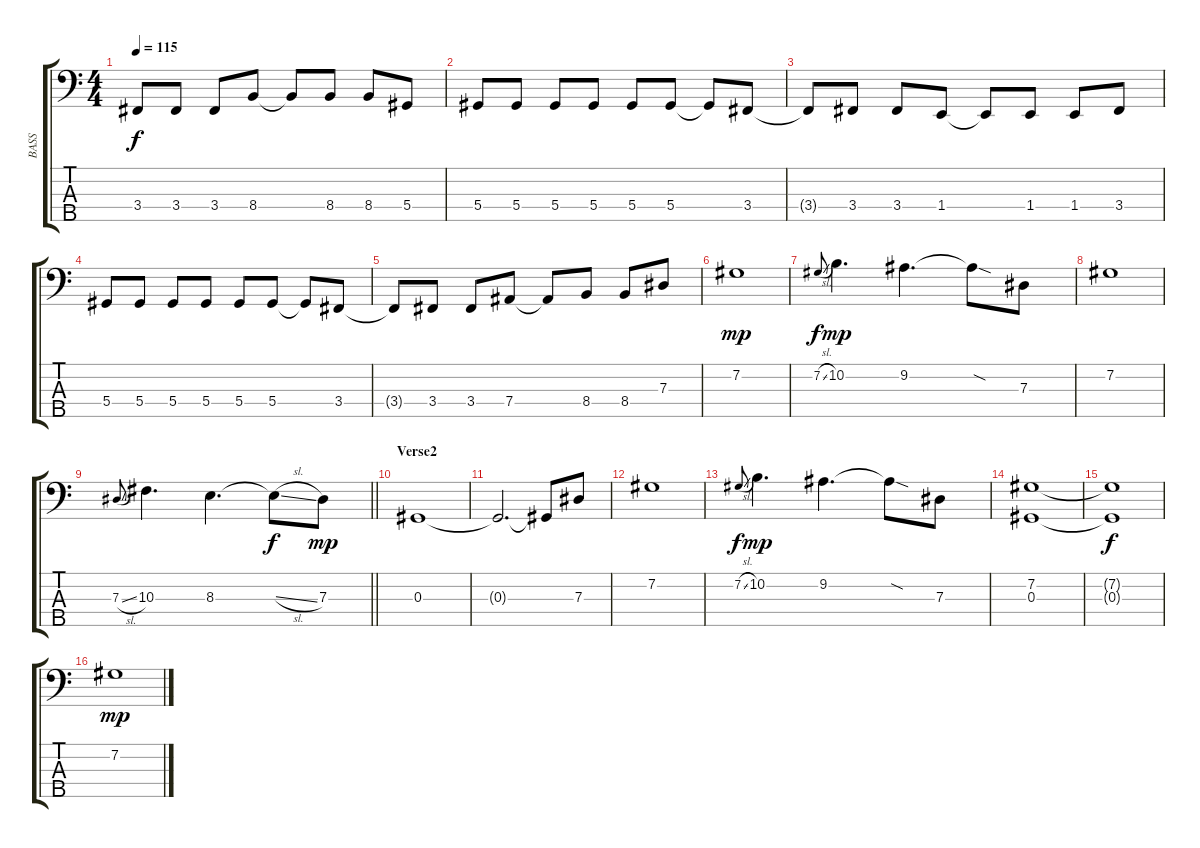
\track ("BASS" "BASS") {instrument electricbasspick}
\staff {score tabs}
\tuning (Gb2 Db2 Ab1 Eb1 Ab0) {hide}
\ts (4 4)
\tempo 115
\clef f4
\ks c
3.4{t}.8{dy f} 3.4.8 3.4.8 8.4.8 8.4{t}.8 8.4.8 8.4.8 5.4.8 |
5.4.8 5.4.8 5.4.8 5.4.8 5.4.8 5.4.8 5.4{t}.8 3.4.8 |
3.4{t}.8 3.4.8 3.4.8 1.4.8 1.4{t}.8 1.4.8 1.4.8 3.4.8 |
5.4.8 5.4.8 5.4.8 5.4.8 5.4.8 5.4.8 5.4{t}.8 3.4.8 |
3.4{t}.8 3.4.8 3.4.8 7.4.8 7.4{t}.8 8.4.8 8.4.8 7.3.8 |
7.2.1{dy mp} |
7.2{sl}.8{gr onbeat dy f} 10.2.4{d dy mp} 9.2.4{d} 9.2{sod t}.8 7.3.8 |
7.2.1 |
\barLineRight lightlight
7.3{sl}.8{gr onbeat} 10.3.4{d} 8.3.4{d} 8.3{sl t}.8{dy f} 7.3.8{dy mp} |
\section ("" "Verse2")
0.3.1 |
0.3{t}.2{d} 0.3{t}.8 7.3.8 |
7.2.1 |
7.2{sl}.8{gr onbeat dy f} 10.2.4{d dy mp} 9.2.4{d} 9.2{sod t}.8 7.3.8 |
(7.2 0.3).1 |
(7.2{t} 0.3{t}).1{dy f} |
7.2.1{dy mp}
